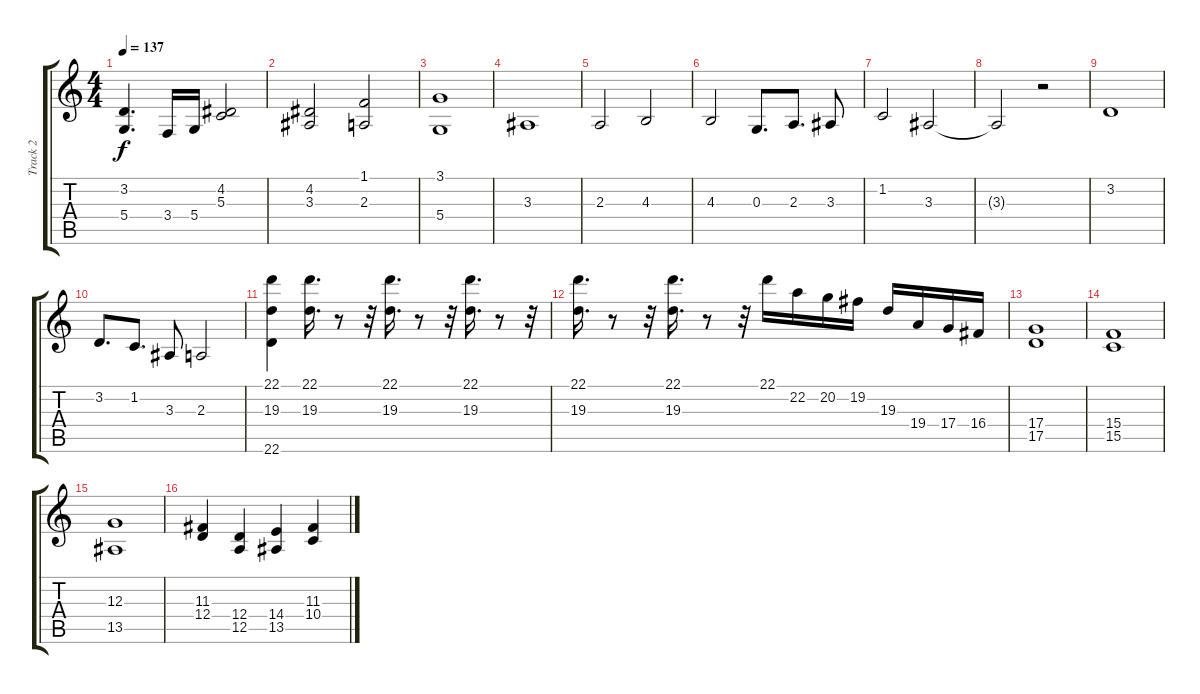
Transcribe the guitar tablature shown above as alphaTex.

\track ("Track 2" "Track 2") {instrument stringensemble1}
\staff {score tabs}
\tuning (E4 B3 G3 D3 A2 E2) {hide}
\ts (4 4)
\tempo 137
\clef g2
\ks c
(3.2 5.4).4{d dy f} 3.4.16 5.4.16 (4.2 5.3).2 |
(4.2 3.3).2 (1.1 2.3).2 |
(3.1 5.4).1 |
3.3.1 |
2.3.2 4.3.2 |
4.3.2 0.3.8{d} 2.3.8{d} 3.3.8 |
1.2.2 3.3.2 |
3.3{t}.2 r.2 |
3.2.1 |
3.2.8{d} 1.2.8{d} 3.3.8 2.3.2 |
(22.1 19.3 22.6).4 (22.1 19.3).16{d} r.8 r.32 (22.1 19.3).16{d} r.8 r.32 (22.1 19.3).16{d} r.8 r.32 |
(22.1 19.3).16{d} r.8 r.32 (22.1 19.3).16{d} r.8 r.32 22.1.16 22.2.16 20.2.16 19.2.16 19.3.16 19.4.16 17.4.16 16.4.16 |
(17.4 17.5).1 |
(15.4 15.5).1 |
(12.3 13.5).1 |
(11.3 12.4).4 (12.4 12.5).4 (14.4 13.5).4 (11.3 10.4).4
